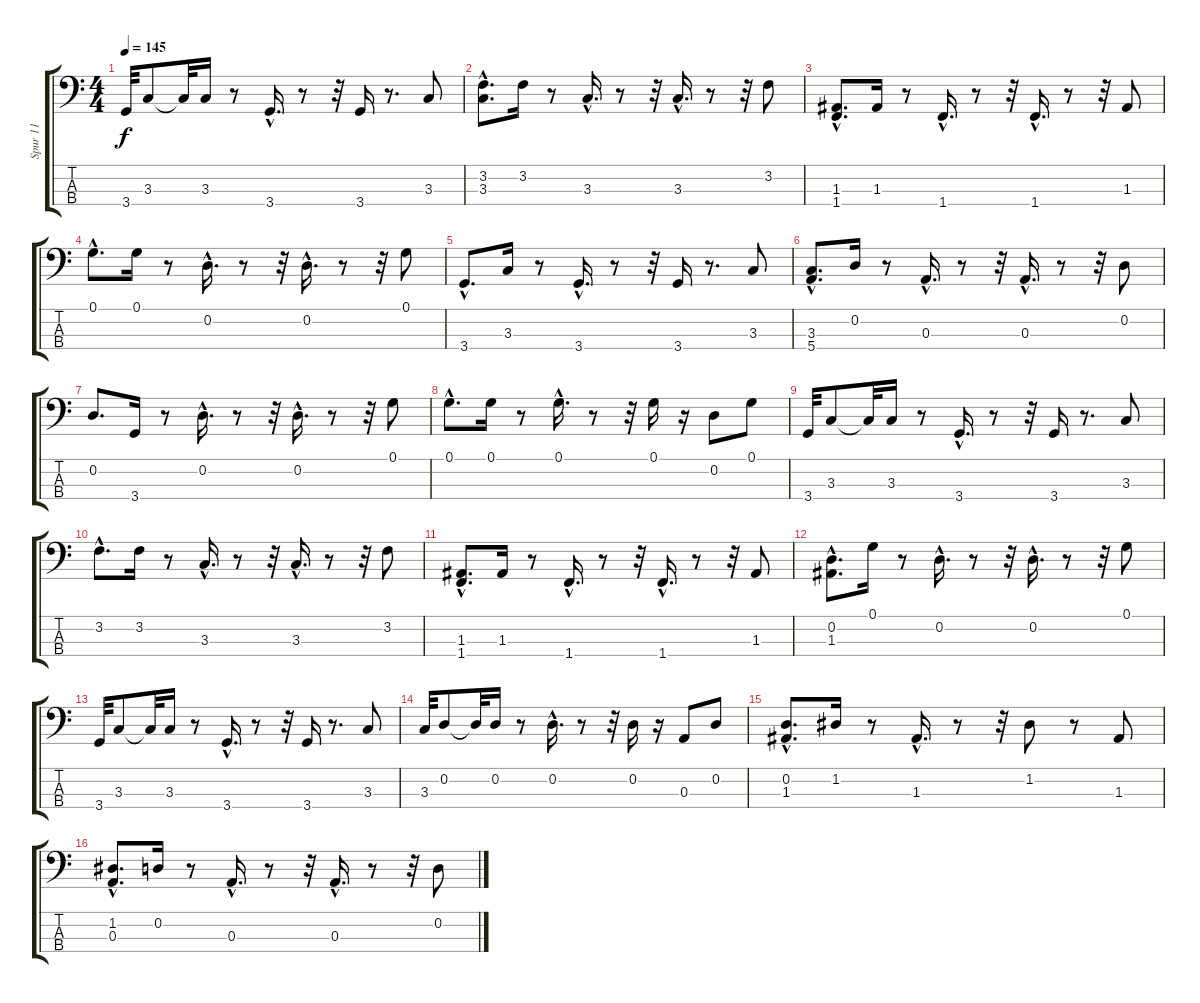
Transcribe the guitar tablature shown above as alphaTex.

\track ("Spur 11" "Spur 11") {instrument synthbass1}
\staff {score tabs}
\tuning (G2 D2 A1 E1) {hide}
\ts (4 4)
\tempo 145
\clef f4
\ks c
3.4.32{dy f} 3.3.8 3.3{t}.32 3.3.16 r.8 3.4{hac}.16{d} r.8 r.32 3.4.16 r.8{d} 3.3.8 |
(3.2 3.3{hac}).8{d} 3.2.16 r.8 3.3{hac}.16{d} r.8 r.32 3.3{hac}.16{d} r.8 r.32 3.2.8 |
(1.3{hac} 1.4{hac}).8{d} 1.3.16 r.8 1.4{hac}.16{d} r.8 r.32 1.4{hac}.16{d} r.8 r.32 1.3.8 |
0.1{hac}.8{d} 0.1.16 r.8 0.2{hac}.16{d} r.8 r.32 0.2{hac}.16{d} r.8 r.32 0.1.8 |
3.4{hac}.8{d} 3.3.16 r.8 3.4{hac}.16{d} r.8 r.32 3.4.16 r.8{d} 3.3.8 |
(3.3 5.4{hac}).8{d} 0.2.16 r.8 0.3{hac}.16{d} r.8 r.32 0.3{hac}.16{d} r.8 r.32 0.2.8 |
0.2.8{d} 3.4.16 r.8 0.2{hac}.16{d} r.8 r.32 0.2{hac}.16{d} r.8 r.32 0.1.8 |
0.1{hac}.8{d} 0.1.16 r.8 0.1{hac}.16{d} r.8 r.32 0.1.16 r.16 0.2.8 0.1.8 |
3.4.32 3.3.8 3.3{t}.32 3.3.16 r.8 3.4{hac}.16{d} r.8 r.32 3.4.16 r.8{d} 3.3.8 |
3.2{hac}.8{d} 3.2.16 r.8 3.3{hac}.16{d} r.8 r.32 3.3{hac}.16{d} r.8 r.32 3.2.8 |
(1.3 1.4{hac}).8{d} 1.3.16 r.8 1.4{hac}.16{d} r.8 r.32 1.4{hac}.16{d} r.8 r.32 1.3.8 |
(0.2{hac} 1.3).8{d} 0.1.16 r.8 0.2{hac}.16{d} r.8 r.32 0.2{hac}.16{d} r.8 r.32 0.1.8 |
3.4.32 3.3.8 3.3{t}.32 3.3.16 r.8 3.4{hac}.16{d} r.8 r.32 3.4.16 r.8{d} 3.3.8 |
3.3.32 0.2.8 0.2{t}.32 0.2.16 r.8 0.2{hac}.16{d} r.8 r.32 0.2.16 r.16 0.3.8 0.2.8 |
(0.2 1.3{hac}).8{d} 1.2.16 r.8 1.3{hac}.16{d} r.8 r.32 1.2.8 r.8 1.3.8 |
(1.2 0.3{hac}).8{d} 0.2.16 r.8 0.3{hac}.16{d} r.8 r.32 0.3{hac}.16{d} r.8 r.32 0.2.8
